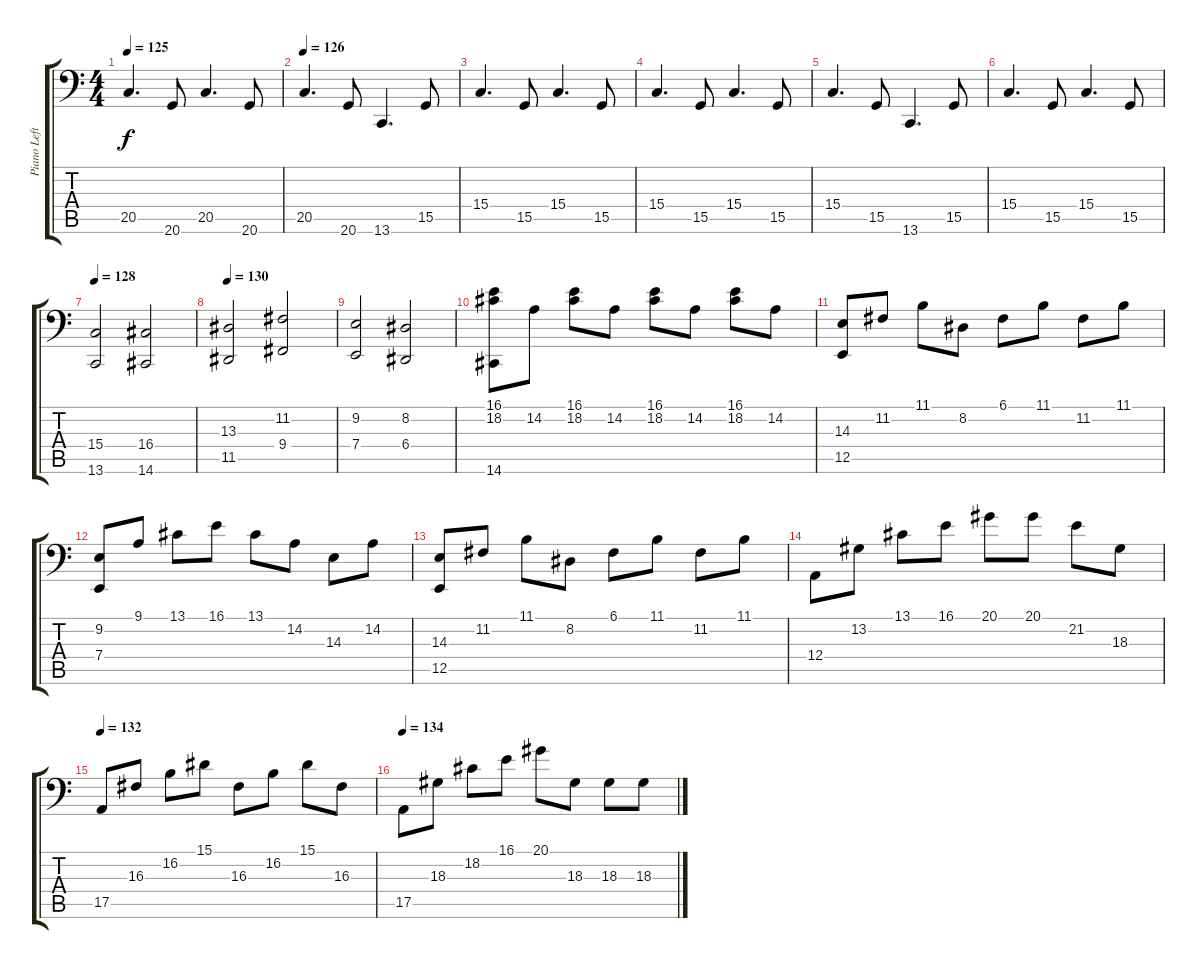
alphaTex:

\track ("Piano Left Hand" "Piano Left") {instrument acousticgrandpiano}
\staff {score tabs}
\tuning (C3 G2 D2 A1 E1 B0) {hide}
\ts (4 4)
\tempo 125
\clef f4
\ks c
20.5.4{d dy f} 20.6.8 20.5.4{d} 20.6.8 |
\tempo 126
20.5.4{d} 20.6.8 13.6.4{d} 15.5.8 |
15.4.4{d} 15.5.8 15.4.4{d} 15.5.8 |
15.4.4{d} 15.5.8 15.4.4{d} 15.5.8 |
15.4.4{d} 15.5.8 13.6.4{d} 15.5.8 |
15.4.4{d} 15.5.8 15.4.4{d} 15.5.8 |
\tempo 128
(15.4 13.6).2 (16.4 14.6).2 |
\tempo 130
(13.3 11.5).2 (11.2 9.4).2 |
(9.2 7.4).2 (8.2 6.4).2 |
(16.1 18.2 14.6).8 14.2.8 (16.1 18.2).8 14.2.8 (16.1 18.2).8 14.2.8 (16.1 18.2).8 14.2.8 |
(14.3 12.5).8 11.2.8 11.1.8 8.2.8 6.1.8 11.1.8 11.2.8 11.1.8 |
(9.2 7.4).8 9.1.8 13.1.8 16.1.8 13.1.8 14.2.8 14.3.8 14.2.8 |
(14.3 12.5).8 11.2.8 11.1.8 8.2.8 6.1.8 11.1.8 11.2.8 11.1.8 |
12.4.8 13.2.8 13.1.8 16.1.8 20.1.8 20.1.8 21.2.8 18.3.8 |
\tempo 132
17.5.8 16.3.8 16.2.8 15.1.8 16.3.8 16.2.8 15.1.8 16.3.8 |
\tempo 134
17.5.8 18.3.8 18.2.8 16.1.8 20.1.8 18.3.8 18.3.8 18.3.8
